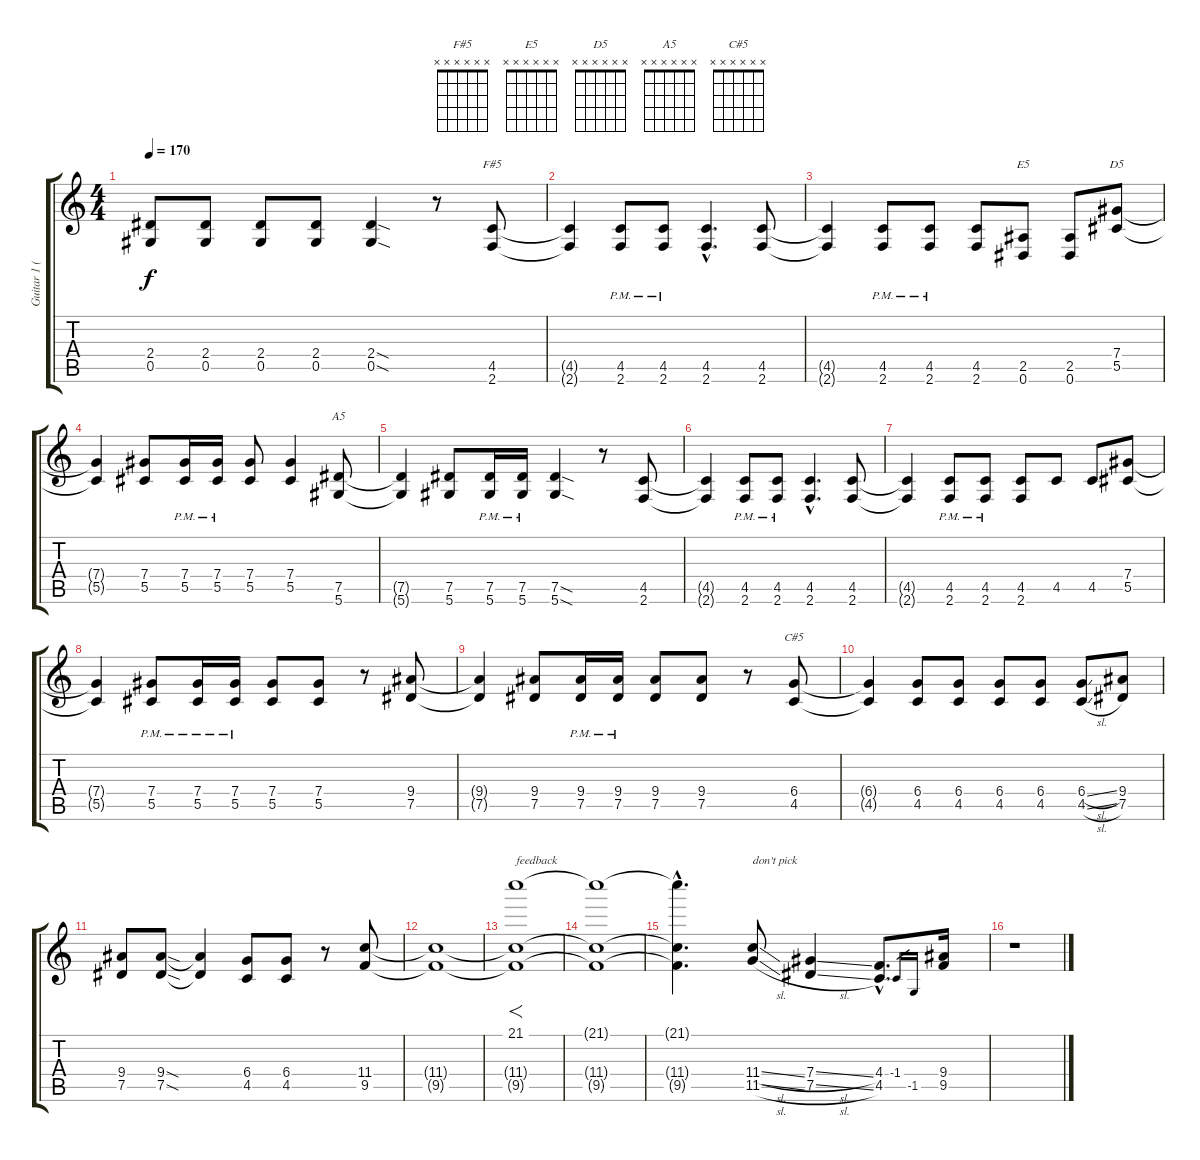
\track ("Guitar 1 (Slash)" "Guitar 1 (") {instrument overdrivenguitar}
\staff {score tabs}
\tuning (Eb4 Bb3 Gb3 Db3 Ab2 Eb2) {hide}
\chord ("F#5" x x x x x x)
\chord ("E5" x x x x x x)
\chord ("D5" x x x x x x)
\chord ("A5" x x x x x x)
\chord ("C#5" x x x x x x)
\ts (4 4)
\tempo 170
\clef g2
\ks c
(2.4{t} 0.5{t}).8{dy f} (2.4 0.5).8 (2.4 0.5).8 (2.4 0.5).8 (2.4{sod} 0.5{sod}).4 r.8 (4.5 2.6).8{ch "F#5"} |
(4.5{t} 2.6{t}).4 (4.5{pm} 2.6{pm}).8 (4.5{pm} 2.6{pm}).8 (4.5{hac} 2.6{hac}).4{d} (4.5 2.6).8 |
(4.5{t} 2.6{t}).4 (4.5{pm} 2.6{pm}).8 (4.5{pm} 2.6{pm}).8 (4.5 2.6).8 (2.5 0.6).8{ch "E5"} (2.5 0.6).8 (7.4 5.5).8{ch "D5"} |
(7.4{t} 5.5{t}).4 (7.4 5.5).8 (7.4{pm} 5.5{pm}).16 (7.4{pm} 5.5{pm}).16 (7.4 5.5).8 (7.4 5.5).4 (7.5 5.6).8{ch "A5"} |
(7.5{t} 5.6{t}).4 (7.5 5.6).8 (7.5{pm} 5.6{pm}).16 (7.5{pm} 5.6{pm}).16 (7.5{sod} 5.6{sod}).4 r.8 (4.5 2.6).8 |
(4.5{t} 2.6{t}).4 (4.5{pm} 2.6{pm}).8 (4.5{pm} 2.6{pm}).8 (4.5{hac} 2.6{hac}).4{d} (4.5 2.6).8 |
(4.5{t} 2.6{t}).4 (4.5{pm} 2.6{pm}).8 (4.5{pm} 2.6{pm}).8 (4.5 2.6).8 4.5.8 4.5.8 (7.4 5.5).8 |
(7.4{t} 5.5{t}).4 (7.4{pm} 5.5{pm}).8 (7.4{pm} 5.5{pm}).16 (7.4{pm} 5.5{pm}).16 (7.4 5.5).8 (7.4 5.5).8 r.8 (9.4 7.5).8 |
(9.4{t} 7.5{t}).4 (9.4 7.5).8 (9.4{pm} 7.5{pm}).16 (9.4{pm} 7.5{pm}).16 (9.4 7.5).8 (9.4 7.5).8 r.8 (6.4 4.5).8{ch "C#5"} |
(6.4{t} 4.5{t}).4 (6.4 4.5).8 (6.4 4.5).8 (6.4 4.5).8 (6.4 4.5).8 (6.4{sl} 4.5{sl}).8 (9.4 7.5).8 |
(9.4 7.5).8 (9.4{sod} 7.5{sod}).8 (9.4{t} 7.5{t}).4 (6.4 4.5).8 (6.4 4.5).8 r.8 (11.4 9.5).8 |
(11.4{t} 9.5{t}).1 |
(21.1 11.4{t} 9.5{t}).1{f txt "feedback"} |
(21.1{t} 11.4{t} 9.5{t}).1 |
(21.1{hac t} 11.4{hac t} 9.5{hac t}).4{d} (11.4{sl} 11.5{sl}).8{txt "don't pick"} (7.4{sl} 7.5{sl}).4 (4.4{hac} 4.5{hac}).8{d} -1.4.16{gr} -1.5.16{gr} (9.4 9.5).16 |
r.1
